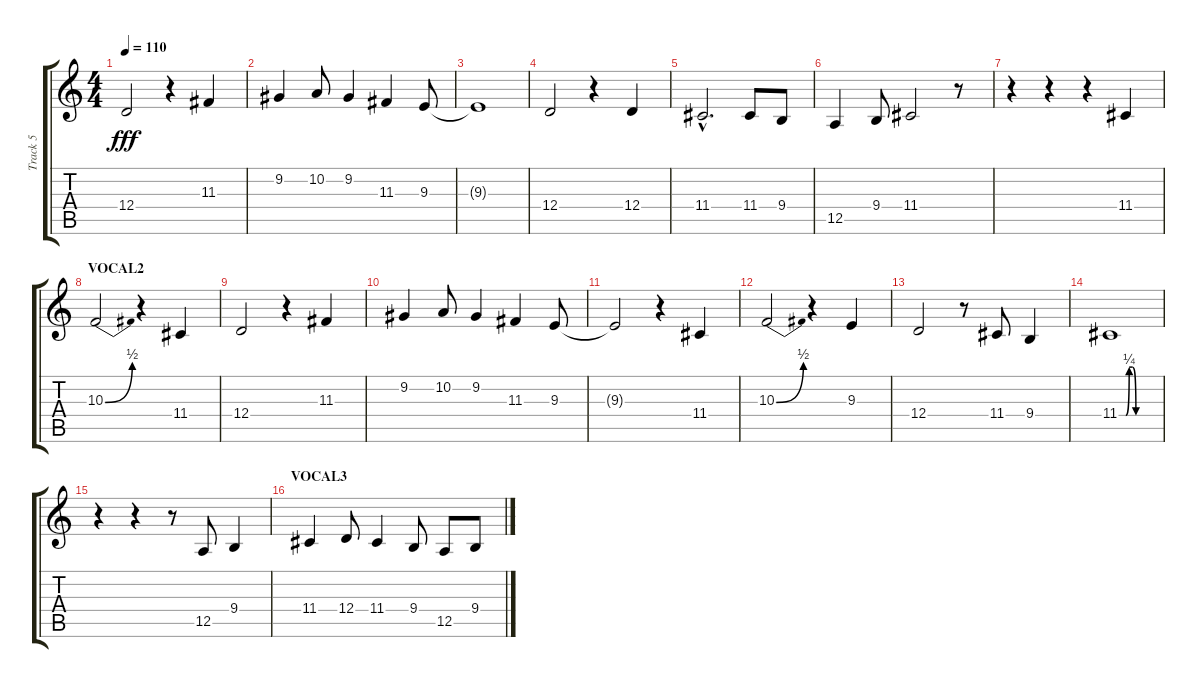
\track ("Track 5" "Track 5") {instrument stringensemble1}
\staff {score tabs}
\tuning (E4 B3 G3 D3 A2 E2) {hide}
\ts (4 4)
\tempo 110
\clef g2
\ks c
12.4.2{dy fff} r.4 11.3.4 |
9.2.4 10.2.8 9.2.4 11.3.4 9.3.8 |
9.3{t}.1 |
12.4.2 r.4 12.4.4 |
11.4{hac}.2{d} 11.4.8 9.4.8 |
12.5.4 9.4.8 11.4.2 r.8 |
r.4 r.4 r.4 11.4.4 |
\section ("" "VOCAL2")
10.3{be (bend 0 0 60 2)}.2 r.4 11.4.4 |
12.4.2 r.4 11.3.4 |
9.2.4 10.2.8 9.2.4 11.3.4 9.3.8 |
9.3{t}.2 r.4 11.4.4 |
10.3{be (bend 0 0 60 2)}.2 r.4 9.3.4 |
12.4.2 r.8 11.4.8 9.4.4 |
11.4{be (custom 0 0 10 0 15 1 20 1 25 0 35 0 45 0 60 0)}.1 |
r.4 r.4 r.8 12.5.8 9.4.4 |
\section ("" "VOCAL3")
11.4.4 12.4.8 11.4.4 9.4.8 12.5.8 9.4.8
